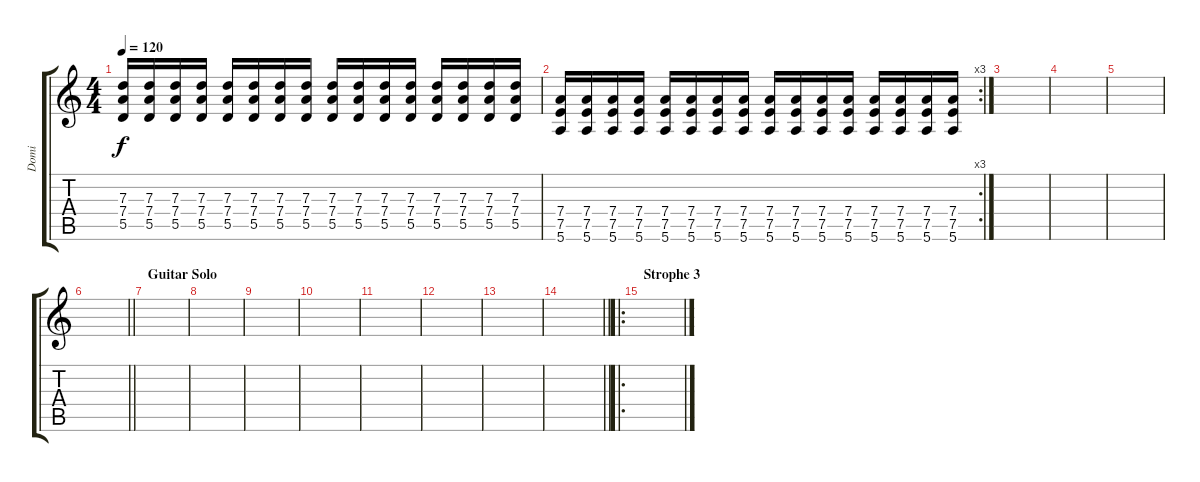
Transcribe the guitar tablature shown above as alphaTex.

\track ("Domi" "Domi") {instrument distortionguitar}
\staff {score tabs}
\tuning (E4 B3 G3 D3 A2 E2) {hide}
\ts (4 4)
\tempo 120
\clef g2
\ks c
(7.3 7.4 5.5).16{dy f} (7.3 7.4 5.5).16 (7.3 7.4 5.5).16 (7.3 7.4 5.5).16 (7.3 7.4 5.5).16 (7.3 7.4 5.5).16 (7.3 7.4 5.5).16 (7.3 7.4 5.5).16 (7.3 7.4 5.5).16 (7.3 7.4 5.5).16 (7.3 7.4 5.5).16 (7.3 7.4 5.5).16 (7.3 7.4 5.5).16 (7.3 7.4 5.5).16 (7.3 7.4 5.5).16 (7.3 7.4 5.5).16 |
\rc 3
(7.4 7.5 5.6).16 (7.4 7.5 5.6).16 (7.4 7.5 5.6).16 (7.4 7.5 5.6).16 (7.4 7.5 5.6).16 (7.4 7.5 5.6).16 (7.4 7.5 5.6).16 (7.4 7.5 5.6).16 (7.4 7.5 5.6).16 (7.4 7.5 5.6).16 (7.4 7.5 5.6).16 (7.4 7.5 5.6).16 (7.4 7.5 5.6).16 (7.4 7.5 5.6).16 (7.4 7.5 5.6).16 (7.4 7.5 5.6).16 |
|
|
|
\barLineRight lightlight
|
\section ("" "Guitar Solo")
|
|
|
|
|
|
|
\barLineRight lightlight
|
\ro
\section ("" "Strophe 3")
